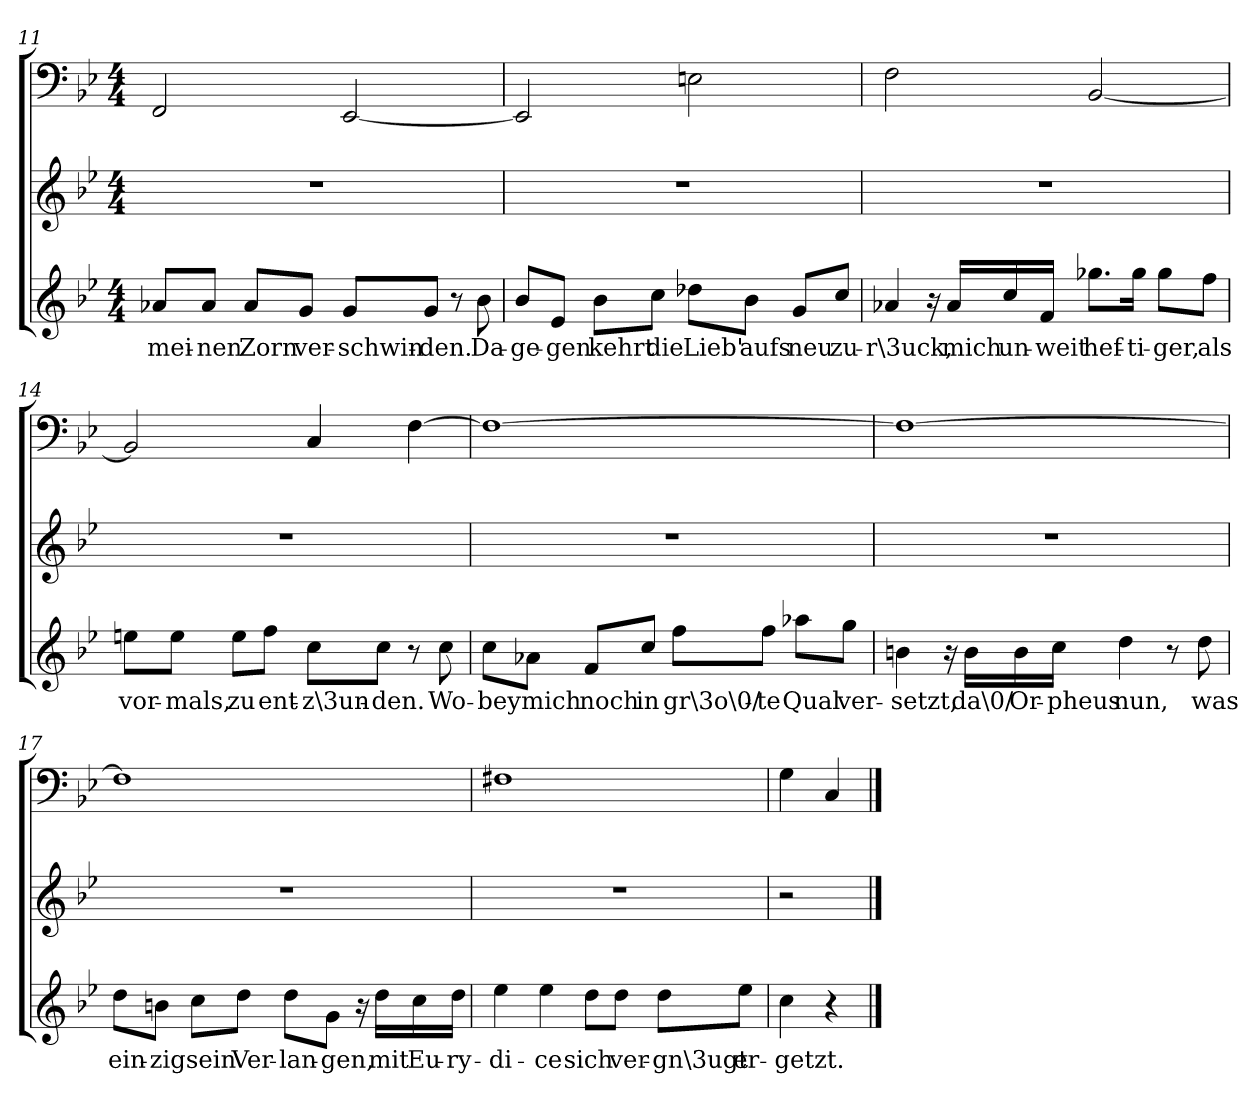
**kern	**text	**kern	**kern
*part3	*part3	*part2	*part1
*staff3	*staff3	*staff2	*staff1
*clefG2	*	*clefG2	*clefF4
*k[b-e-]	*	*k[b-e-]	*k[b-e-]
*B-:	*	*B-:	*B-:
*M4/4	*	*M4/4	*M4/4
=11	=11	=11	=11
8a-X/L	mei-	1r	2FF/
8a-/J	-nen	.	.
8a-/L	Zorn	.	.
8g/J	ver-	.	.
8g/L	-schwin-	.	[2EE-/
8g/J	-den.	.	.
8r	.	.	.
8b-\	Da-	.	.
=12	=12	=12	=12
8b-/L	-ge-	1r	2EE-/]
8e-/J	-gen	.	.
8b-\L	kehrt	.	.
8cc\J	die	.	.
8dd-X\L	Lieb'	.	2En\
8b-\J	aufs	.	.
8g/L	neu	.	.
8cc/J	zu-	.	.
=13	=13	=13	=13
4a-X/	-r\3uck,	1r	2F\
16r	.	.	.
16a-/LL	mich	.	.
16cc/	un-	.	.
16f/JJ	-weit	.	.
8.gg-X\L	hef-	.	[2BB-/
16gg-\Jk	-ti-	.	.
8gg-\L	-ger,	.	.
8ff\J	als	.	.
=14	=14	=14	=14
8een\L	vor-	1r	2BB-/]
8ee\J	-mals,	.	.
8ee\L	zu	.	.
8ff\J	ent-	.	.
8cc\L	-z\3un-	.	4C/
8cc\J	-den.	.	.
8r	.	.	[4F\
8cc\	Wo-	.	.
=15	=15	=15	=15
8cc\L	-bey	1r	1F\_
8a-X\J	mich	.	.
8f/L	noch	.	.
8cc/J	in	.	.
8ff\L	gr\3o\0/-	.	.
8ff\J	-te	.	.
8aa-X\L	Qual	.	.
8gg\J	ver-	.	.
=16	=16	=16	=16
4bn\	-setzt,	1r	1F\_
16r	.	.	.
16b\LL	da\0/	.	.
16b\	Or-	.	.
16cc\JJ	-pheus	.	.
4dd\	nun,	.	.
8r	.	.	.
8dd\	was	.	.
=17	=17	=17	=17
8dd\L	ein-	1r	1F\]
8bn\J	-zig	.	.
8cc\L	sein	.	.
8dd\J	Ver-	.	.
8dd\L	-lan-	.	.
8g\J	-gen,	.	.
16r	.	.	.
16dd\LL	mit	.	.
16cc\	Eu-	.	.
16dd\JJ	-ry-	.	.
=18	=18	=18	=18
4ee-\	-di-	1r	1F#X\
4ee-\	-ce	.	.
8dd\L	sich	.	.
8dd\J	ver-	.	.
8dd\L	-gn\3ugt	.	.
8ee-\J	er-	.	.
=19	=19	=19	=19
4cc\	-getzt.	2r	4G\
4r	.	.	4C/
==	==	==	==
*-	*-	*-	*-
